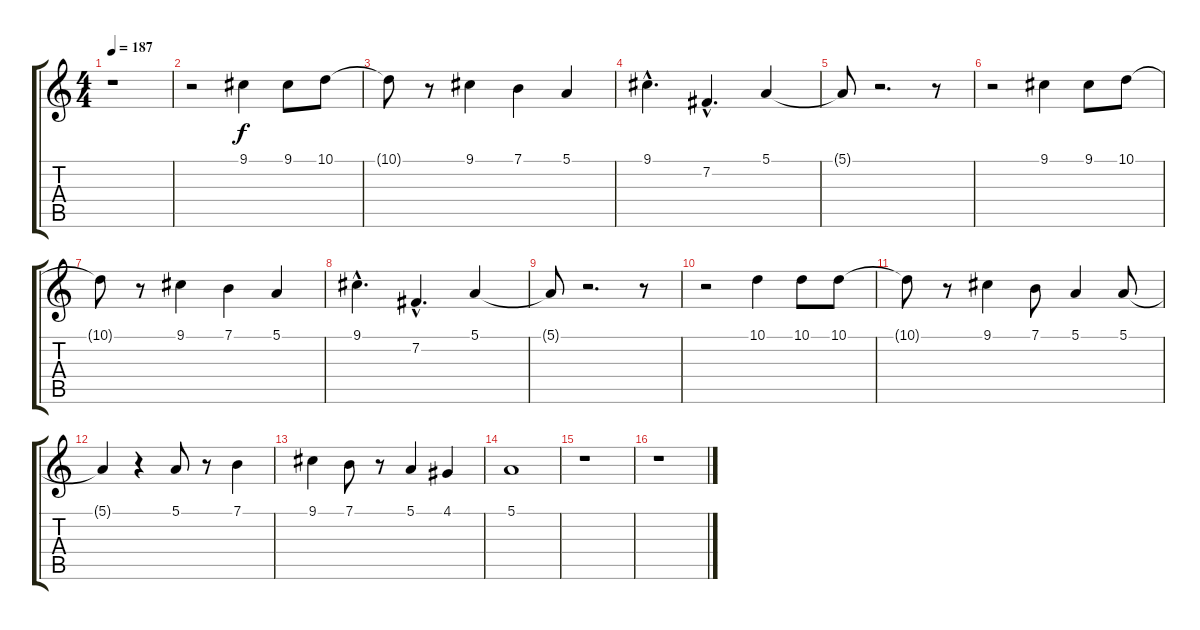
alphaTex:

\track "" {instrument fx5brightness}
\staff {score tabs}
\tuning (E4 B3 G3 D3 A2 E2) {hide}
\ts (4 4)
\tempo 187
\clef g2
\ks c
r.1{dy f instrument fx5brightness} |
r.2 9.1.4 9.1.8 10.1.8 |
10.1{t}.8 r.8 9.1.4 7.1.4 5.1.4 |
9.1{hac}.4{d} 7.2{hac}.4{d} 5.1.4 |
5.1{t}.8 r.2{d} r.8 |
r.2 9.1.4 9.1.8 10.1.8 |
10.1{t}.8 r.8 9.1.4 7.1.4 5.1.4 |
9.1{hac}.4{d} 7.2{hac}.4{d} 5.1.4 |
5.1{t}.8 r.2{d} r.8 |
r.2 10.1.4 10.1.8 10.1.8 |
10.1{t}.8 r.8 9.1.4 7.1.8 5.1.4 5.1.8 |
5.1{t}.4 r.4 5.1.8 r.8 7.1.4 |
9.1.4 7.1.8 r.8 5.1.4 4.1.4 |
5.1.1 |
r.1 |
r.1
